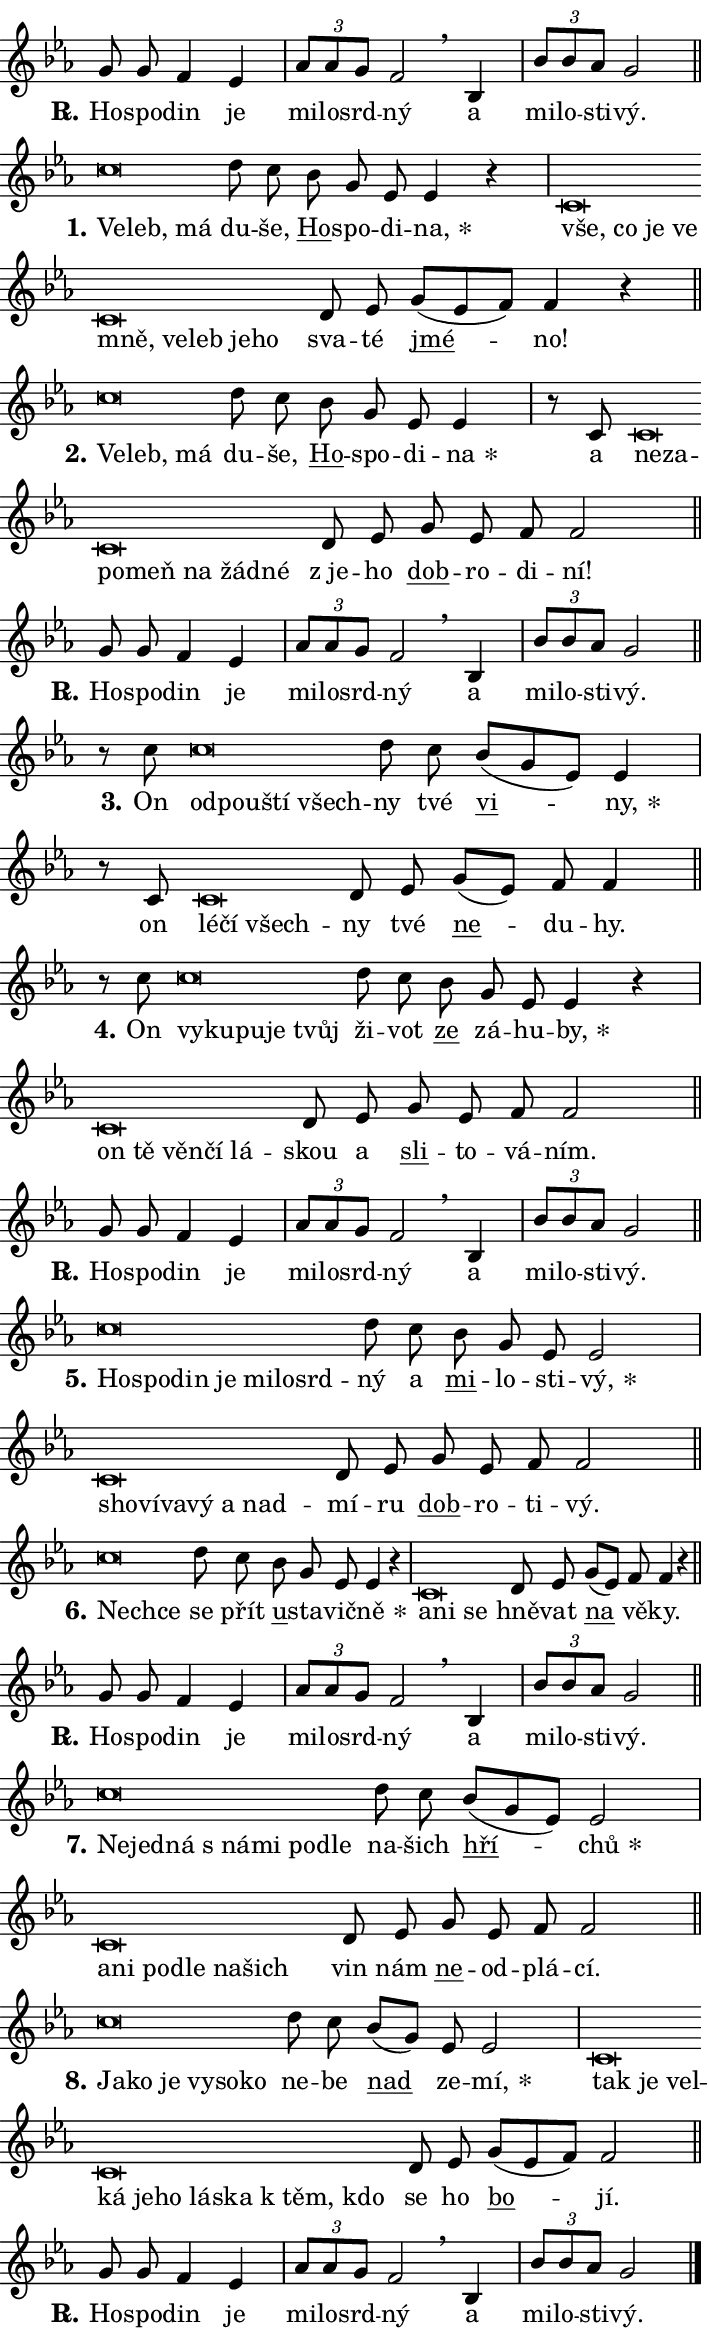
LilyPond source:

\version "2.24.0"
\header { tagline = "" }
\paper {
  indent = 0\cm
  top-margin = 0\cm
  right-margin = 0.13\cm % to fit lyric hyphens
  bottom-margin = 0\cm
  left-margin = 0\cm
  paper-width = 12\cm
  page-breaking = #ly:one-page-breaking
  system-system-spacing.basic-distance = #11
  score-system-spacing.basic-distance = #11
  ragged-last = ##f
}


%% Author: Thomas Morley
%% https://lists.gnu.org/archive/html/lilypond-user/2020-05/msg00002.html
#(define (line-position grob)
"Returns position of @var[grob} in current system:
   @code{'start}, if at first time-step
   @code{'end}, if at last time-step
   @code{'middle} otherwise
"
  (let* ((col (ly:item-get-column grob))
         (ln (ly:grob-object col 'left-neighbor))
         (rn (ly:grob-object col 'right-neighbor))
         (col-to-check-left (if (ly:grob? ln) ln col))
         (col-to-check-right (if (ly:grob? rn) rn col))
         (break-dir-left
           (and
             (ly:grob-property col-to-check-left 'non-musical #f)
             (ly:item-break-dir col-to-check-left)))
         (break-dir-right
           (and
             (ly:grob-property col-to-check-right 'non-musical #f)
             (ly:item-break-dir col-to-check-right))))
        (cond ((eqv? 1 break-dir-left) 'start)
              ((eqv? -1 break-dir-right) 'end)
              (else 'middle))))

#(define (tranparent-at-line-position vctor)
  (lambda (grob)
  "Relying on @code{line-position} select the relevant enry from @var{vctor}.
Used to determine transparency,"
    (case (line-position grob)
      ((end) (not (vector-ref vctor 0)))
      ((middle) (not (vector-ref vctor 1)))
      ((start) (not (vector-ref vctor 2))))))

noteHeadBreakVisibility =
#(define-music-function (break-visibility)(vector?)
"Makes @code{NoteHead}s transparent relying on @var{break-visibility}"
#{
  \override NoteHead.transparent =
    #(tranparent-at-line-position break-visibility)
#})

#(define delete-ledgers-for-transparent-note-heads
  (lambda (grob)
    "Reads whether a @code{NoteHead} is transparent.
If so this @code{NoteHead} is removed from @code{'note-heads} from
@var{grob}, which is supposed to be @code{LedgerLineSpanner}.
As a result ledgers are not printed for this @code{NoteHead}"
    (let* ((nhds-array (ly:grob-object grob 'note-heads))
           (nhds-list
             (if (ly:grob-array? nhds-array)
                 (ly:grob-array->list nhds-array)
                 '()))
           ;; Relies on the transparent-property being done before
           ;; Staff.LedgerLineSpanner.after-line-breaking is executed.
           ;; This is fragile ...
           (to-keep
             (remove
               (lambda (nhd)
                 (ly:grob-property nhd 'transparent #f))
               nhds-list)))
      ;; TODO find a better method to iterate over grob-arrays, similiar
      ;; to filter/remove etc for lists
      ;; For now rebuilt from scratch
      (set! (ly:grob-object grob 'note-heads)  '())
      (for-each
        (lambda (nhd)
          (ly:pointer-group-interface::add-grob grob 'note-heads nhd))
        to-keep))))

squashNotes = {
  \override NoteHead.X-extent = #'(-0.2 . 0.2)
  \override NoteHead.Y-extent = #'(-0.75 . 0)
  \override NoteHead.stencil =
    #(lambda (grob)
       (let ((pos (ly:grob-property grob 'staff-position)))
         (begin
           (if (< pos -7) (display "ERROR: Lower brevis then expected\n") (display ""))
           (if (<= pos -6) ly:text-interface::print ly:note-head::print))))
}
unSquashNotes = {
  \revert NoteHead.X-extent
  \revert NoteHead.Y-extent
  \revert NoteHead.stencil
}

hideNotes = \noteHeadBreakVisibility #begin-of-line-visible
unHideNotes = \noteHeadBreakVisibility #all-visible

% work-around for resetting accidentals
% https://lilypond.org/doc/v2.23/Documentation/notation/displaying-rhythms#unmetered-music
cadenzaMeasure = {
  \cadenzaOff
  \partial 1024 s1024
  \cadenzaOn
}

#(define-markup-command (accent layout props text) (markup?)
  "Underline accented syllable"
  (interpret-markup layout props
    #{\markup \override #'(offset . 4.3) \underline { #text }#}))

responsum = \markup \concat {
  "R" \hspace #-1.05 \path #0.1 #'((moveto 0 0.07) (lineto 0.9 0.8)) \hspace #0.05 "."
}

spaceSize = #0.6828661417322834 % exact space size for TeX Gyre Schola

\layout {
  \context {
    \Staff
    \remove "Time_signature_engraver"
    \override LedgerLineSpanner.after-line-breaking = #delete-ledgers-for-transparent-note-heads
  }
  \context {
    \Lyrics {
      \override LyricSpace.minimum-distance = \spaceSize
      \override LyricText.font-name = #"TeX Gyre Schola"
      \override LyricText.font-size = 1
      \override StanzaNumber.font-name = #"TeX Gyre Schola Bold"
      \override StanzaNumber.font-size = 1
    }
  }
  \context {
    \Score 
    \override NoteHead.text =
      #(lambda (grob) 
        (let ((pos (ly:grob-property grob 'staff-position)))
          #{\markup {
            \combine
              \halign #-0.55 \raise #(if (= pos -6) 0 0.5) \override #'(thickness . 2) \draw-line #'(3.2 . 0)
              \musicglyph "noteheads.sM1"
          }#}))
  }
}

% magnetic-lyrics.ily
%
%   written by
%     Jean Abou Samra <jean@abou-samra.fr>
%     Werner Lemberg <wl@gnu.org>
%
%   adapted by
%     Jiri Hon <jiri.hon@gmail.com>
%
% Version 2022-Apr-15

% https://www.mail-archive.com/lilypond-user@gnu.org/msg149350.html

#(define (Left_hyphen_pointer_engraver context)
   "Collect syllable-hyphen-syllable occurrences in lyrics and store
them in properties.  This engraver only looks to the left.  For
example, if the lyrics input is @code{foo -- bar}, it does the
following.

@itemize @bullet
@item
Set the @code{text} property of the @code{LyricHyphen} grob between
@q{foo} and @q{bar} to @code{foo}.

@item
Set the @code{left-hyphen} property of the @code{LyricText} grob with
text @q{foo} to the @code{LyricHyphen} grob between @q{foo} and
@q{bar}.
@end itemize

Use this auxiliary engraver in combination with the
@code{lyric-@/text::@/apply-@/magnetic-@/offset!} hook."
   (let ((hyphen #f)
         (text #f))
     (make-engraver
      (acknowledgers
       ((lyric-syllable-interface engraver grob source-engraver)
        (set! text grob)))
      (end-acknowledgers
       ((lyric-hyphen-interface engraver grob source-engraver)
        ;(when (not (grob::has-interface grob 'lyric-space-interface))
          (set! hyphen grob)));)
      ((stop-translation-timestep engraver)
       (when (and text hyphen)
         (ly:grob-set-object! text 'left-hyphen hyphen))
       (set! text #f)
       (set! hyphen #f)))))

#(define (lyric-text::apply-magnetic-offset! grob)
   "If the space between two syllables is less than the value in
property @code{LyricText@/.details@/.squash-threshold}, move the right
syllable to the left so that it gets concatenated with the left
syllable.

Use this function as a hook for
@code{LyricText@/.after-@/line-@/breaking} if the
@code{Left_@/hyphen_@/pointer_@/engraver} is active."
   (let ((hyphen (ly:grob-object grob 'left-hyphen #f)))
     (when hyphen
       (let ((left-text (ly:spanner-bound hyphen LEFT)))
         (when (grob::has-interface left-text 'lyric-syllable-interface)
           (let* ((common (ly:grob-common-refpoint grob left-text X))
                  (this-x-ext (ly:grob-extent grob common X))
                  (left-x-ext
                   (begin
                     ;; Trigger magnetism for left-text.
                     (ly:grob-property left-text 'after-line-breaking)
                     (ly:grob-extent left-text common X)))
                  ;; `delta` is the gap width between two syllables.
                  (delta (- (interval-start this-x-ext)
                            (interval-end left-x-ext)))
                  (details (ly:grob-property grob 'details))
                  (threshold (assoc-get 'squash-threshold details 0.2)))
             (when (< delta threshold)
               (let* (;; We have to manipulate the input text so that
                      ;; ligatures crossing syllable boundaries are not
                      ;; disabled.  For languages based on the Latin
                      ;; script this is essentially a beautification.
                      ;; However, for non-Western scripts it can be a
                      ;; necessity.
                      (lt (ly:grob-property left-text 'text))
                      (rt (ly:grob-property grob 'text))
                      (is-space (grob::has-interface hyphen 'lyric-space-interface))
                      (space (if is-space " " ""))
                      (extra-delta (if is-space spaceSize 0))
                      ;; Append new syllable.
                      (ltrt-space (if (and (string? lt) (string? rt))
                                (string-append lt space rt)
                                (make-concat-markup (list lt space rt))))
                      ;; Right-align `ltrt` to the right side.
                      (ltrt-space-markup (grob-interpret-markup
                               grob
                               (make-translate-markup
                                (cons (interval-length this-x-ext) 0)
                                (make-right-align-markup ltrt-space)))))
                 (begin
                   ;; Don't print `left-text`.
                   (ly:grob-set-property! left-text 'stencil #f)
                   ;; Set text and stencil (which holds all collected
                   ;; syllables so far) and shift it to the left.
                   (ly:grob-set-property! grob 'text ltrt-space)
                   (ly:grob-set-property! grob 'stencil ltrt-space-markup)
                   (ly:grob-translate-axis! grob (- (- delta extra-delta)) X))))))))))


#(define (lyric-hyphen::displace-bounds-first grob)
   ;; Make very sure this callback isn't triggered too early.
   (let ((left (ly:spanner-bound grob LEFT))
         (right (ly:spanner-bound grob RIGHT)))
     (ly:grob-property left 'after-line-breaking)
     (ly:grob-property right 'after-line-breaking)
     (ly:lyric-hyphen::print grob)))

squashThreshold = #0.4

\layout {
  \context {
    \Lyrics
    \consists #Left_hyphen_pointer_engraver
    \override LyricText.after-line-breaking =
      #lyric-text::apply-magnetic-offset!
    \override LyricHyphen.stencil = #lyric-hyphen::displace-bounds-first
    \override LyricText.details.squash-threshold = \squashThreshold
    \override LyricHyphen.minimum-distance = 0
    \override LyricHyphen.minimum-length = \squashThreshold
  }
}

squashText = \override LyricText.details.squash-threshold = 9999
unSquashText = \override LyricText.details.squash-threshold = \squashThreshold

leftText = \override LyricText.self-alignment-X = #LEFT
unLeftText = \revert LyricText.self-alignment-X

starOffset = #(lambda (grob) 
                (let ((x_offset (ly:self-alignment-interface::aligned-on-x-parent grob)))
                  (if (= x_offset 0) 0 (+ x_offset 1.2))))

star = #(define-music-function (syllable)(string?)
"Append star separator at the end of a syllable"
#{
  \once \override LyricText.X-offset = #starOffset
  \lyricmode { \markup {
    #syllable
    \override #'((font-name . "TeX Gyre Schola Bold")) \hspace #0.2 \lower #0.65 \larger "*"
  } }
#})

starAccent = #(define-music-function (syllable)(string?)
"Append star separator at the end of a syllable and make accent"
#{
  \once \override LyricText.X-offset = #starOffset
  \lyricmode { \markup {
    \accent #syllable
    \override #'((font-name . "TeX Gyre Schola Bold")) \hspace #0.2 \lower #0.65 \larger "*"
  } }
#})

breath = #(define-music-function (syllable)(string?)
"Append breathing indicator at the end of a syllable"
#{
  \lyricmode { \markup { #syllable "+" } }
#})

optionalBreath = #(define-music-function (syllable)(string?)
"Append optional breathing indicator at the end of a syllable"
#{
  \lyricmode { \markup { #syllable "(+)" } }
#})


\score {
    <<
        \new Voice = "melody" { \cadenzaOn \key es \major \relative { g'8 g f4 es \cadenzaMeasure \bar "|" \tuplet 3/2 { as8[ as g] } f2 \breathe \bar "" bes,4 \cadenzaMeasure \bar "|" \tuplet 3/2 {bes'8[ bes as] } g2 \cadenzaMeasure \bar "||" \break } }
        \new Lyrics \lyricsto "melody" { \lyricmode { \set stanza = \responsum
Ho -- spo -- din je mi -- lo -- srd -- ný a mi -- lo -- sti -- vý. } }
    >>
    \layout {}
}

\score {
    <<
        \new Voice = "melody" { \cadenzaOn \key es \major \relative { \squashNotes c''\breve*1/16 \hideNotes \breve*1/16 \breve*1/16 \bar "" \unHideNotes \unSquashNotes d8 c \bar "" bes g es es4 r \cadenzaMeasure \bar "|" \squashNotes c\breve*1/16 \hideNotes \breve*1/16 \bar "" \breve*1/16 \bar "" \breve*1/16 \bar "" \breve*1/16 \bar "" \breve*1/16 \bar "" \breve*1/16 \bar "" \breve*1/16 \breve*1/16 \bar "" \unHideNotes \unSquashNotes d8 es \bar "" g[( es f)] f4 r \cadenzaMeasure \bar "||" \break } }
        \new Lyrics \lyricsto "melody" { \lyricmode { \set stanza = "1."
\leftText Ve -- \squashText leb, má \unLeftText \unSquashText du -- še, \markup \accent Ho -- spo -- di -- \star na, \leftText vše, \squashText co je ve mně, ve -- leb je -- ho \unLeftText \unSquashText sva -- té \markup \accent jmé -- no! } }
    >>
    \layout {}
}

\score {
    <<
        \new Voice = "melody" { \cadenzaOn \key es \major \relative { \squashNotes c''\breve*1/16 \hideNotes \breve*1/16 \breve*1/16 \bar "" \unHideNotes \unSquashNotes d8 c \bar "" bes g es es4 \cadenzaMeasure \bar "|" r8 c8 \squashNotes c\breve*1/16 \hideNotes \breve*1/16 \bar "" \breve*1/16 \bar "" \breve*1/16 \bar "" \breve*1/16 \bar "" \breve*1/16 \breve*1/16 \bar "" \unHideNotes \unSquashNotes d8 es \bar "" g es f f2 \cadenzaMeasure \bar "||" \break } }
        \new Lyrics \lyricsto "melody" { \lyricmode { \set stanza = "2."
\leftText Ve -- \squashText leb, má \unLeftText \unSquashText du -- še, \markup \accent Ho -- spo -- di -- \star na a \leftText ne -- \squashText za -- po -- meň na žád -- né \unLeftText \unSquashText "z je" -- ho \markup \accent dob -- ro -- di -- ní! } }
    >>
    \layout {}
}

\score {
    <<
        \new Voice = "melody" { \cadenzaOn \key es \major \relative { g'8 g f4 es \cadenzaMeasure \bar "|" \tuplet 3/2 { as8[ as g] } f2 \breathe \bar "" bes,4 \cadenzaMeasure \bar "|" \tuplet 3/2 {bes'8[ bes as] } g2 \cadenzaMeasure \bar "||" \break } }
        \new Lyrics \lyricsto "melody" { \lyricmode { \set stanza = \responsum
Ho -- spo -- din je mi -- lo -- srd -- ný a mi -- lo -- sti -- vý. } }
    >>
    \layout {}
}

\score {
    <<
        \new Voice = "melody" { \cadenzaOn \key es \major \relative { r8 c''8 \squashNotes c\breve*1/16 \hideNotes \breve*1/16 \bar "" \breve*1/16 \breve*1/16 \bar "" \unHideNotes \unSquashNotes d8 c \bar "" bes[( g es)] es4 \cadenzaMeasure \bar "|" r8 c8 \squashNotes c\breve*1/16 \hideNotes \breve*1/16 \breve*1/16 \bar "" \unHideNotes \unSquashNotes d8 es \bar "" g[( es)] f f4 \cadenzaMeasure \bar "||" \break } }
        \new Lyrics \lyricsto "melody" { \lyricmode { \set stanza = "3."
On \leftText od -- \squashText pou -- ští všech -- \unLeftText \unSquashText ny tvé \markup \accent vi -- \star ny, on \leftText lé -- \squashText čí všech -- \unLeftText \unSquashText ny tvé \markup \accent ne -- du -- hy. } }
    >>
    \layout {}
}

\score {
    <<
        \new Voice = "melody" { \cadenzaOn \key es \major \relative { r8 c''8 \squashNotes c\breve*1/16 \hideNotes \breve*1/16 \bar "" \breve*1/16 \bar "" \breve*1/16 \breve*1/16 \bar "" \unHideNotes \unSquashNotes d8 c \bar "" bes g es es4 r \cadenzaMeasure \bar "|" \squashNotes c\breve*1/16 \hideNotes \breve*1/16 \bar "" \breve*1/16 \bar "" \breve*1/16 \breve*1/16 \bar "" \unHideNotes \unSquashNotes d8 es \bar "" g es f f2 \cadenzaMeasure \bar "||" \break } }
        \new Lyrics \lyricsto "melody" { \lyricmode { \set stanza = "4."
On \leftText vy -- \squashText ku -- pu -- je tvůj \unLeftText \unSquashText ži -- vot \markup \accent ze zá -- hu -- \star by, \leftText on \squashText tě věn -- čí lá -- \unLeftText \unSquashText skou a \markup \accent sli -- to -- vá -- ním. } }
    >>
    \layout {}
}

\score {
    <<
        \new Voice = "melody" { \cadenzaOn \key es \major \relative { g'8 g f4 es \cadenzaMeasure \bar "|" \tuplet 3/2 { as8[ as g] } f2 \breathe \bar "" bes,4 \cadenzaMeasure \bar "|" \tuplet 3/2 {bes'8[ bes as] } g2 \cadenzaMeasure \bar "||" \break } }
        \new Lyrics \lyricsto "melody" { \lyricmode { \set stanza = \responsum
Ho -- spo -- din je mi -- lo -- srd -- ný a mi -- lo -- sti -- vý. } }
    >>
    \layout {}
}

\score {
    <<
        \new Voice = "melody" { \cadenzaOn \key es \major \relative { \squashNotes c''\breve*1/16 \hideNotes \breve*1/16 \bar "" \breve*1/16 \bar "" \breve*1/16 \bar "" \breve*1/16 \bar "" \breve*1/16 \breve*1/16 \bar "" \unHideNotes \unSquashNotes d8 c \bar "" bes g es es2 \cadenzaMeasure \bar "|" \squashNotes c\breve*1/16 \hideNotes \breve*1/16 \bar "" \breve*1/16 \bar "" \breve*1/16 \bar "" \breve*1/16 \breve*1/16 \bar "" \unHideNotes \unSquashNotes d8 es \bar "" g es f f2 \cadenzaMeasure \bar "||" \break } }
        \new Lyrics \lyricsto "melody" { \lyricmode { \set stanza = "5."
\leftText Ho -- \squashText spo -- din je mi -- lo -- srd -- \unLeftText \unSquashText ný a \markup \accent mi -- lo -- sti -- \star vý, \leftText sho -- \squashText ví -- va -- vý a nad -- \unLeftText \unSquashText mí -- ru \markup \accent dob -- ro -- ti -- vý. } }
    >>
    \layout {}
}

\score {
    <<
        \new Voice = "melody" { \cadenzaOn \key es \major \relative { \squashNotes c''\breve*1/16 \hideNotes \breve*1/16 \bar "" \unHideNotes \unSquashNotes d8 c \bar "" bes g es es4 r \cadenzaMeasure \bar "|" \squashNotes c\breve*1/16 \hideNotes \breve*1/16 \breve*1/16 \bar "" \unHideNotes \unSquashNotes d8 es \bar "" g[( es)] f f4 r \cadenzaMeasure \bar "||" \break } }
        \new Lyrics \lyricsto "melody" { \lyricmode { \set stanza = "6."
\leftText Nech -- \squashText ce \unLeftText \unSquashText se přít \markup \accent u -- sta -- vič -- \star ně \leftText a -- \squashText ni se \unLeftText \unSquashText hně -- vat \markup \accent na vě -- ky. } }
    >>
    \layout {}
}

\score {
    <<
        \new Voice = "melody" { \cadenzaOn \key es \major \relative { g'8 g f4 es \cadenzaMeasure \bar "|" \tuplet 3/2 { as8[ as g] } f2 \breathe \bar "" bes,4 \cadenzaMeasure \bar "|" \tuplet 3/2 {bes'8[ bes as] } g2 \cadenzaMeasure \bar "||" \break } }
        \new Lyrics \lyricsto "melody" { \lyricmode { \set stanza = \responsum
Ho -- spo -- din je mi -- lo -- srd -- ný a mi -- lo -- sti -- vý. } }
    >>
    \layout {}
}

\score {
    <<
        \new Voice = "melody" { \cadenzaOn \key es \major \relative { \squashNotes c''\breve*1/16 \hideNotes \breve*1/16 \bar "" \breve*1/16 \bar "" \breve*1/16 \bar "" \breve*1/16 \bar "" \breve*1/16 \breve*1/16 \bar "" \unHideNotes \unSquashNotes d8 c \bar "" bes[( g es)] es2 \cadenzaMeasure \bar "|" \squashNotes c\breve*1/16 \hideNotes \breve*1/16 \bar "" \breve*1/16 \bar "" \breve*1/16 \bar "" \breve*1/16 \breve*1/16 \bar "" \unHideNotes \unSquashNotes d8 es \bar "" g es f f2 \cadenzaMeasure \bar "||" \break } }
        \new Lyrics \lyricsto "melody" { \lyricmode { \set stanza = "7."
\leftText Ne -- \squashText jed -- ná "s ná" -- mi po -- dle \unLeftText \unSquashText na -- šich \markup \accent hří -- \star chů \leftText a -- \squashText ni po -- dle na -- šich \unLeftText \unSquashText vin nám \markup \accent ne -- od -- plá -- cí. } }
    >>
    \layout {}
}

\score {
    <<
        \new Voice = "melody" { \cadenzaOn \key es \major \relative { \squashNotes c''\breve*1/16 \hideNotes \breve*1/16 \bar "" \breve*1/16 \bar "" \breve*1/16 \bar "" \breve*1/16 \breve*1/16 \bar "" \unHideNotes \unSquashNotes d8 c \bar "" bes[( g)] es es2 \cadenzaMeasure \bar "|" \squashNotes c\breve*1/16 \hideNotes \breve*1/16 \bar "" \breve*1/16 \bar "" \breve*1/16 \bar "" \breve*1/16 \bar "" \breve*1/16 \bar "" \breve*1/16 \bar "" \breve*1/16 \bar "" \breve*1/16 \breve*1/16 \bar "" \unHideNotes \unSquashNotes d8 es \bar "" g[( es f)] f2 \cadenzaMeasure \bar "||" \break } }
        \new Lyrics \lyricsto "melody" { \lyricmode { \set stanza = "8."
\leftText Ja -- \squashText ko je vy -- so -- ko \unLeftText \unSquashText ne -- be \markup \accent nad ze -- \star mí, \leftText tak \squashText je vel -- ká je -- ho lá -- ska "k těm," kdo \unLeftText \unSquashText se ho \markup \accent bo -- jí. } }
    >>
    \layout {}
}

\score {
    <<
        \new Voice = "melody" { \cadenzaOn \key es \major \relative { g'8 g f4 es \cadenzaMeasure \bar "|" \tuplet 3/2 { as8[ as g] } f2 \breathe \bar "" bes,4 \cadenzaMeasure \bar "|" \tuplet 3/2 {bes'8[ bes as] } g2 \cadenzaMeasure \bar "||" \break } \bar "|." }
        \new Lyrics \lyricsto "melody" { \lyricmode { \set stanza = \responsum
Ho -- spo -- din je mi -- lo -- srd -- ný a mi -- lo -- sti -- vý. } }
    >>
    \layout {}
}
